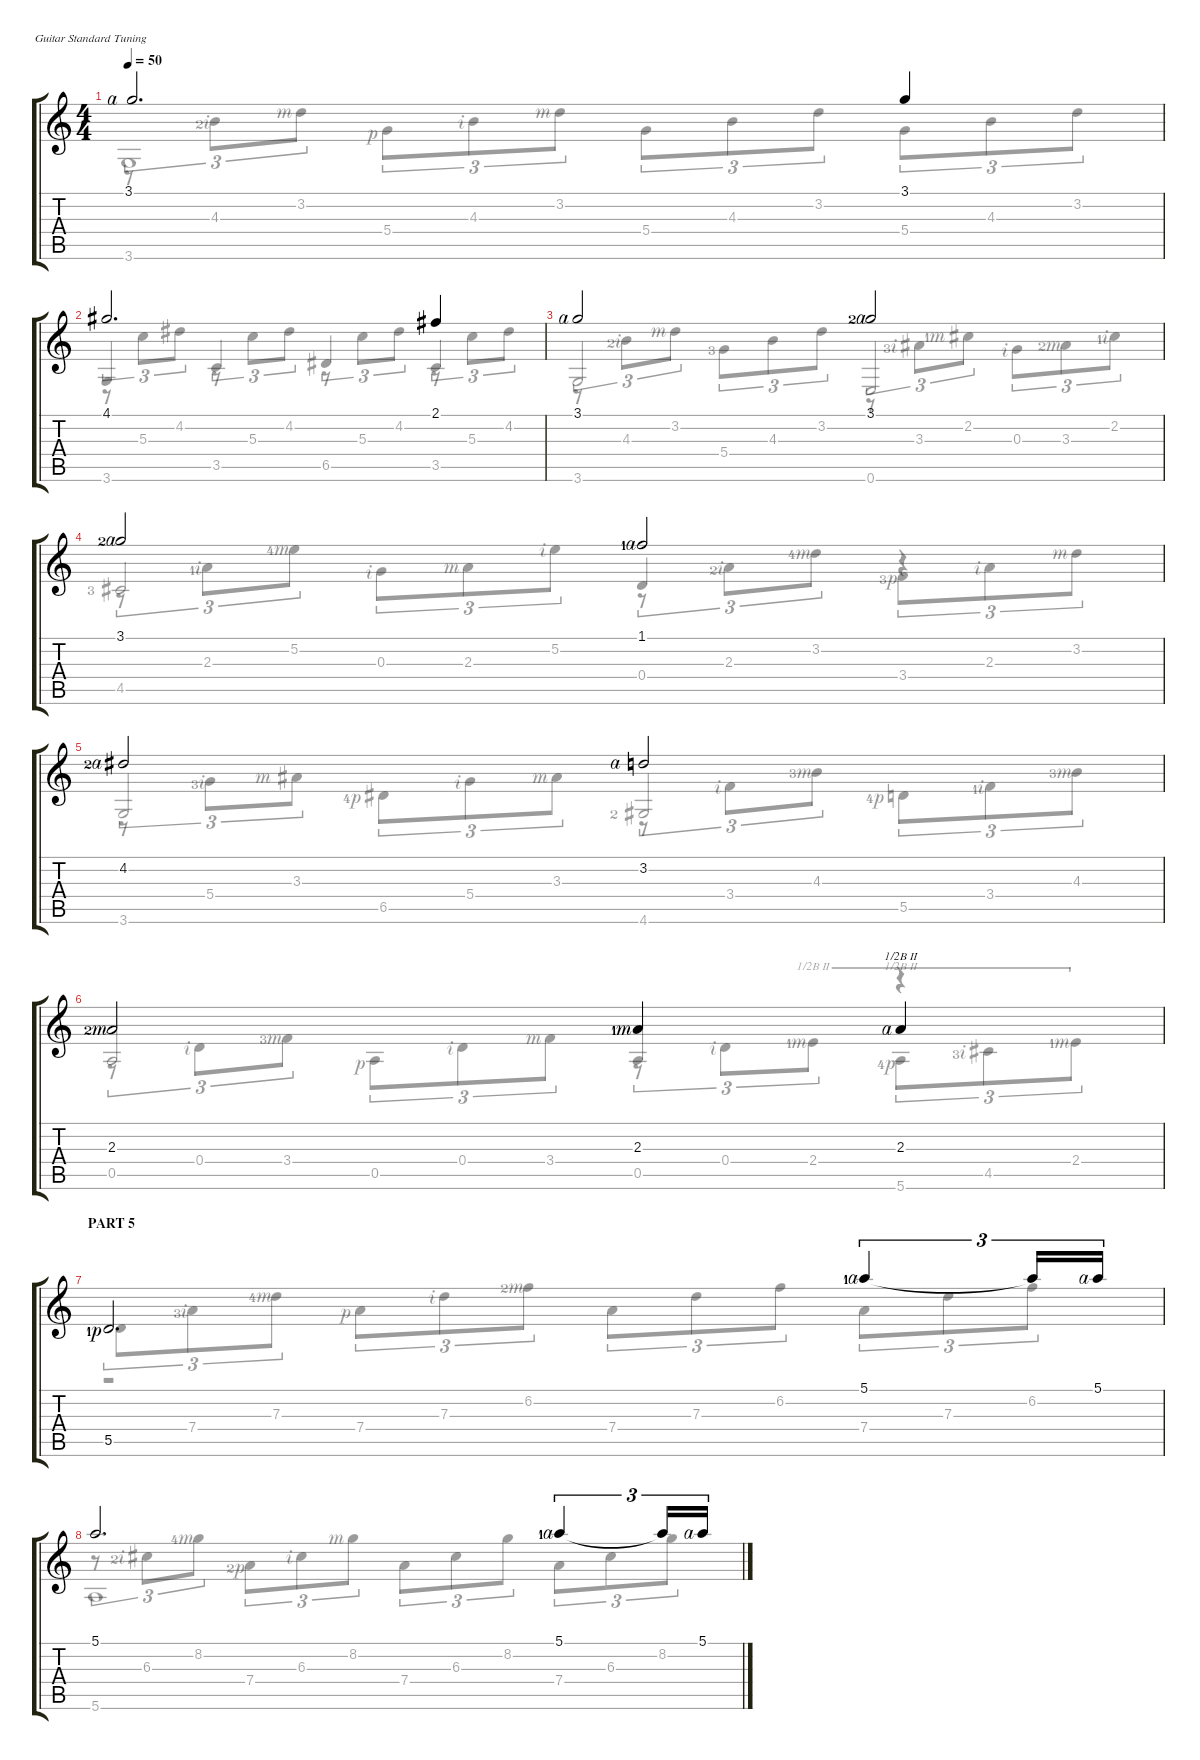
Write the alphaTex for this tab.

\defaultSystemsLayout 4
\hideDynamics
\bracketExtendMode groupsimilarinstruments
\singleTrackTrackNamePolicy hidden
\multiTrackTrackNamePolicy hidden
\firstSystemTrackNameOrientation horizontal
\otherSystemsTrackNameOrientation horizontal
\chordDiagramsInScore
\track ("Nylon Guitar" "N-Gt") {instrument acousticguitarnylon}
\staff {score tabs}
\tuning (E4 B3 G3 D3 A2 E2)
\voice
\ts (4 4)
\tempo 50
\clef g2
\ks c
3.1{rf 4}.2{d dy mf} 3.1.4 |
4.1.2{d} 2.1.4 |
3.1{rf 4}.2 3.1{lf 3 rf 4}.2 |
3.1{lf 3 rf 4}.2 1.1{lf 2 rf 4}.2 |
4.2{lf 3 rf 4}.2 3.2{rf 4}.2 |
2.3{lf 3 rf 3}.2 2.3{lf 2 rf 3}.4 2.3{rf 4}.4{barre (2 half)} |
\section ("" "PART 5")
5.5{lf 2 rf 1}.2{d} 5.1{lf 2 rf 4}.4{tu (3 2)} 5.1{t}.16{tu (3 2)} 5.1{rf 4}.16{tu (3 2)} |
5.1.2{d} 5.1{lf 2 rf 4}.4{tu (3 2)} 5.1{t}.16{tu (3 2)} 5.1{rf 4}.16{tu (3 2)}
\voice
\clef g2
\ottava regular
\simile none
\ks c
3.6.1{dy mf beam invert} |
3.6.4{beam invert} 3.5.4{beam invert} 6.5.4{beam invert} 3.5.4{beam invert} |
3.6.2{beam invert} 0.6.2{beam invert} |
4.5{lf 4}.2{beam invert} 0.4.4{beam invert} r.4{beam invert} |
3.6.2{beam invert} 4.6{lf 3}.2{beam invert} |
0.5.2{beam invert} 0.5.4{beam invert} r.4{barre (2 half) beam invert} |
5.5.8{tu (3 2)} 7.4{lf 4 rf 2}.8{tu (3 2)} 7.3{lf 5 rf 3}.8{tu (3 2)} 7.4{rf 1}.8{tu (3 2)} 7.3{rf 2}.8{tu (3 2)} 6.2{lf 3 rf 3}.8{tu (3 2)} 7.4.8{tu (3 2)} 7.3.8{tu (3 2)} 6.2.8{tu (3 2)} 7.4.8{tu (3 2)} 7.3.8{tu (3 2)} 6.2.8{tu (3 2)} |
5.6.1
\voice
\clef g2
\ottava regular
\simile none
\ks c
r.8{tu (3 2) dy mf} 4.3{lf 3 rf 2}.8{tu (3 2)} 3.2{rf 3}.8{tu (3 2)} 5.4{rf 1}.8{tu (3 2)} 4.3{rf 2}.8{tu (3 2)} 3.2{rf 3}.8{tu (3 2)} 5.4.8{tu (3 2)} 4.3.8{tu (3 2)} 3.2.8{tu (3 2)} 5.4.8{tu (3 2)} 4.3.8{tu (3 2)} 3.2.8{tu (3 2)} |
r.8{tu (3 2)} 5.3.8{tu (3 2)} 4.2.8{tu (3 2)} r.8{tu (3 2)} 5.3.8{tu (3 2)} 4.2.8{tu (3 2)} r.8{tu (3 2)} 5.3.8{tu (3 2)} 4.2.8{tu (3 2)} r.8{tu (3 2)} 5.3.8{tu (3 2)} 4.2.8{tu (3 2)} |
r.8{tu (3 2)} 4.3{lf 3 rf 2}.8{tu (3 2)} 3.2{rf 3}.8{tu (3 2)} 5.4{lf 4}.8{tu (3 2)} 4.3.8{tu (3 2)} 3.2.8{tu (3 2)} r.8{tu (3 2)} 3.3{lf 4 rf 2}.8{tu (3 2)} 2.2{lf 2 rf 3}.8{tu (3 2)} 0.3{rf 2}.8{tu (3 2)} 3.3{lf 3 rf 3}.8{tu (3 2)} 2.2{lf 2 rf 2}.8{tu (3 2)} |
r.8{tu (3 2)} 2.3{lf 2 rf 2}.8{tu (3 2)} 5.2{lf 5 rf 3}.8{tu (3 2)} 0.3{rf 2}.8{tu (3 2)} 2.3{rf 3}.8{tu (3 2)} 5.2{rf 2}.8{tu (3 2)} r.8{tu (3 2)} 2.3{lf 3 rf 2}.8{tu (3 2)} 3.2{lf 5 rf 3}.8{tu (3 2)} 3.4{lf 4 rf 1}.8{tu (3 2)} 2.3{rf 2}.8{tu (3 2)} 3.2{rf 3}.8{tu (3 2)} |
r.8{tu (3 2)} 5.4{lf 4 rf 2}.8{tu (3 2)} 3.3{rf 3}.8{tu (3 2)} 6.5{lf 5 rf 1}.8{tu (3 2)} 5.4{rf 2}.8{tu (3 2)} 3.3{rf 3}.8{tu (3 2)} r.8{tu (3 2)} 3.4{rf 2}.8{tu (3 2)} 4.3{lf 4 rf 3}.8{tu (3 2)} 5.5{lf 5 rf 1}.8{tu (3 2)} 3.4{lf 2 rf 2}.8{tu (3 2)} 4.3{lf 4 rf 3}.8{tu (3 2)} |
r.8{tu (3 2)} 0.4{rf 2}.8{tu (3 2)} 3.4{lf 4 rf 3}.8{tu (3 2)} 0.5{rf 1}.8{tu (3 2)} 0.4{rf 2}.8{tu (3 2)} 3.4{rf 3}.8{tu (3 2)} r.8{tu (3 2)} 0.4{rf 2}.8{tu (3 2)} 2.4{lf 2 rf 3}.8{tu (3 2) barre (2 half)} 5.6{lf 5 rf 1}.8{tu (3 2) barre (2 half)} 4.5{lf 4 rf 2}.8{tu (3 2) barre (2 half)} 2.4{lf 2 rf 3}.8{tu (3 2) barre (2 half)} |
r.1 |
r.8{tu (3 2)} 6.3{lf 3 rf 2}.8{tu (3 2)} 8.2{lf 5 rf 3}.8{tu (3 2)} 7.4{lf 3 rf 1}.8{tu (3 2)} 6.3{rf 2}.8{tu (3 2)} 8.2{rf 3}.8{tu (3 2)} 7.4.8{tu (3 2)} 6.3.8{tu (3 2)} 8.2.8{tu (3 2)} 7.4.8{tu (3 2)} 6.3.8{tu (3 2)} 8.2.8{tu (3 2)}
